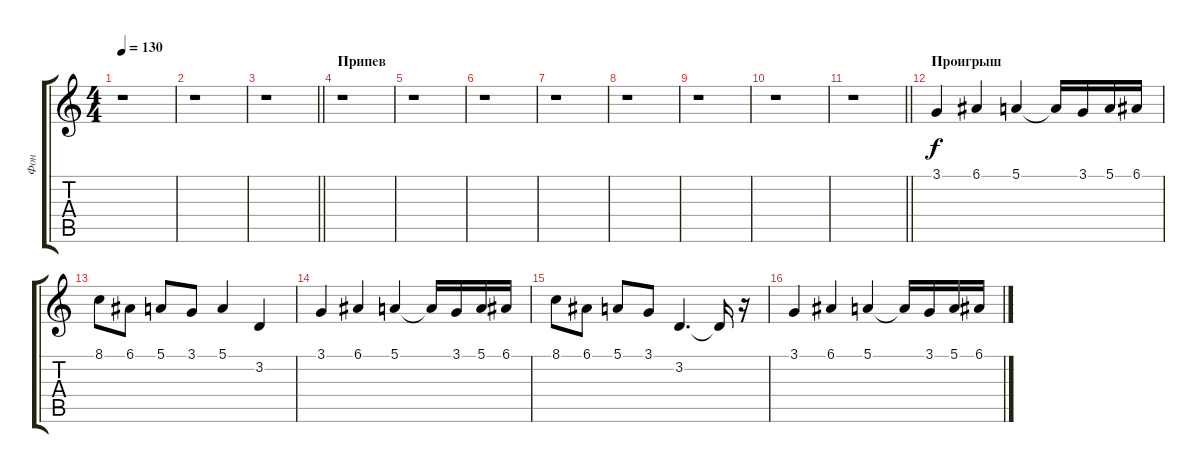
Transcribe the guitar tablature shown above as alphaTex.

\track ("Фон" "Фон") {instrument stringensemble1}
\staff {score tabs}
\tuning (E4 B3 G3 D3 A2 E2) {hide}
\ts (4 4)
\tempo 130
\clef g2
\ks c
r.1{dy mp} |
r.1 |
\barLineRight lightlight
r.1 |
\section ("" "Припев")
r.1 |
r.1 |
r.1 |
r.1 |
r.1 |
r.1 |
r.1 |
\barLineRight lightlight
r.1 |
\section ("" "Проигрыш")
3.1.4{dy f} 6.1.4 5.1.4 5.1{t}.16 3.1.16 5.1.16 6.1.16 |
8.1.8 6.1.8 5.1.8 3.1.8 5.1.4 3.2.4 |
3.1.4 6.1.4 5.1.4 5.1{t}.16 3.1.16 5.1.16 6.1.16 |
8.1.8 6.1.8 5.1.8 3.1.8 3.2.4{d} 3.2{t}.16 r.16 |
3.1.4 6.1.4 5.1.4 5.1{t}.16 3.1.16 5.1.16 6.1.16
